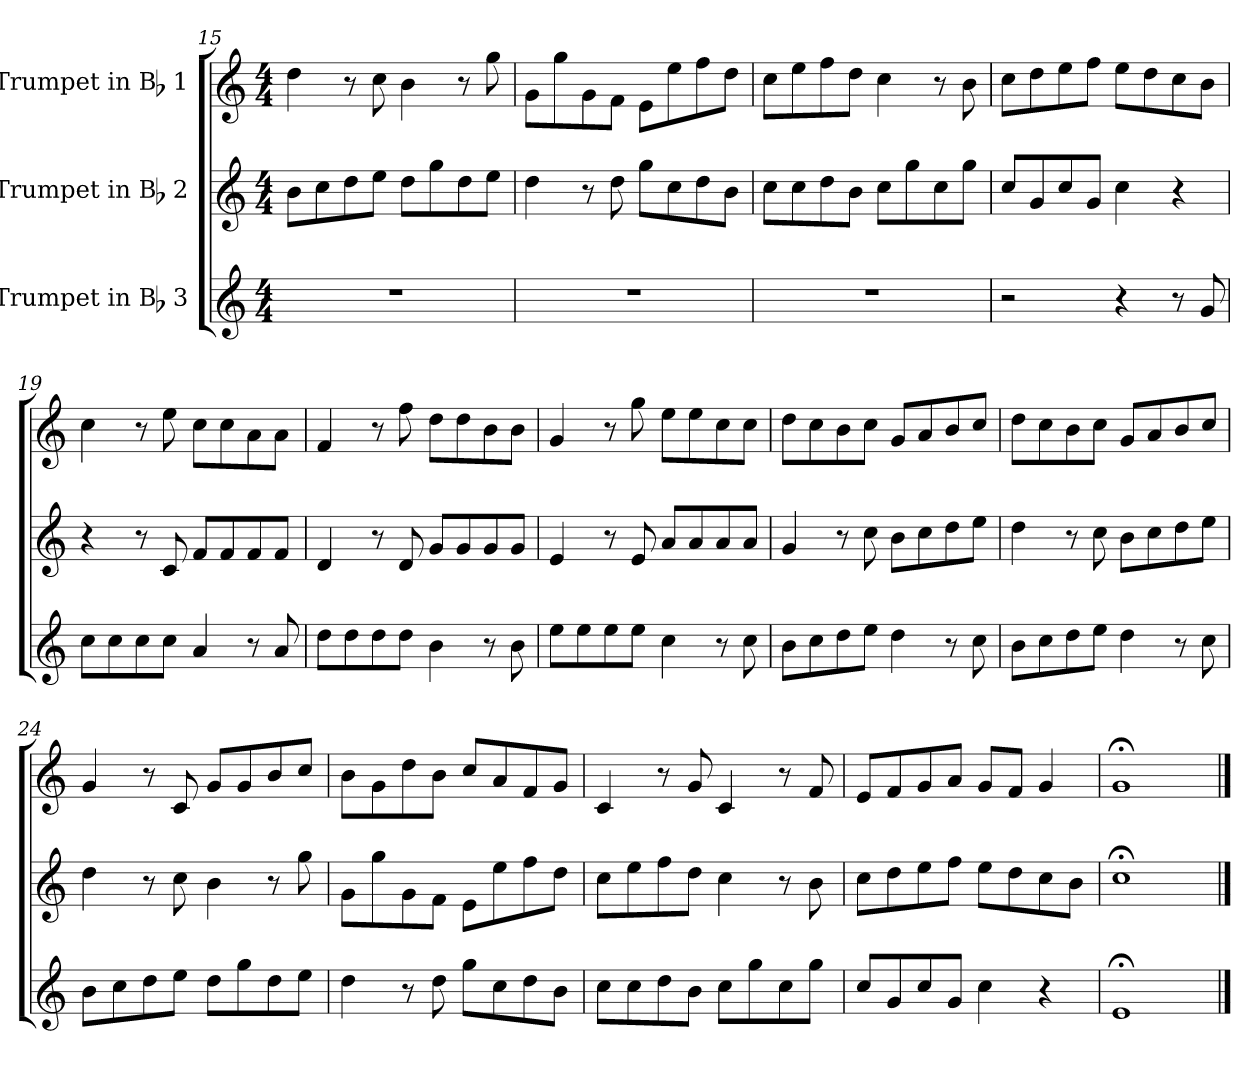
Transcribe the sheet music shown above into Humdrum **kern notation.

**kern	**kern	**kern
*part3	*part2	*part1
*staff3	*staff2	*staff1
*I"Trumpet in Bb 3	*I"Trumpet in Bb 2	*I"Trumpet in Bb 1
*clefG2	*clefG2	*clefG2
*ITrd1c2	*ITrd1c2	*ITrd1c2
*k[b-e-]	*k[b-e-]	*k[b-e-]
*B-:	*B-:	*B-:
*M4/4	*M4/4	*M4/4
=15	=15	=15
1r	8a\L	4cc\
.	8b-\	.
.	8cc\	8r
.	8dd\J	8b-\
.	8cc\L	4a\
.	8ff\	.
.	8cc\	8r
.	8dd\J	8ff\
=16	=16	=16
1r	4cc\	8f\L
.	.	8ff\
.	8r	8f\
.	8cc\	8e-\J
.	8ff\L	8d\L
.	8b-\	8dd\
.	8cc\	8ee-\
.	8a\J	8cc\J
=17	=17	=17
1r	8b-\L	8b-\L
.	8b-\	8dd\
.	8cc\	8ee-\
.	8a\J	8cc\J
.	8b-\L	4b-\
.	8ff\	.
.	8b-\	8r
.	8ff\J	8a\
=18	=18	=18
2r	8b-/L	8b-\L
.	8f/	8cc\
.	8b-/	8dd\
.	8f/J	8ee-\J
4r	4b-\	8dd\L
.	.	8cc\
8r	4r	8b-\
8f/	.	8a\J
!!LO:LB:g=z
=19	=19	=19
8b-\L	4r	4b-\
8b-\	.	.
8b-\	8r	8r
8b-\J	8B-/	8dd\
4g/	8e-/L	8b-\L
.	8e-/	8b-\
8r	8e-/	8g\
8g/	8e-/J	8g\J
=20	=20	=20
8cc\L	4c/	4e-/
8cc\	.	.
8cc\	8r	8r
8cc\J	8c/	8ee-\
4a\	8f/L	8cc\L
.	8f/	8cc\
8r	8f/	8a\
8a\	8f/J	8a\J
=21	=21	=21
8dd\L	4d/	4f/
8dd\	.	.
8dd\	8r	8r
8dd\J	8d/	8ff\
4b-\	8g/L	8dd\L
.	8g/	8dd\
8r	8g/	8b-\
8b-\	8g/J	8b-\J
=22	=22	=22
8a\L	4f/	8cc\L
8b-\	.	8b-\
8cc\	8r	8a\
8dd\J	8b-\	8b-\J
4cc\	8a\L	8f/L
.	8b-\	8g/
8r	8cc\	8a/
8b-\	8dd\J	8b-/J
=23	=23	=23
8a\L	4cc\	8cc\L
8b-\	.	8b-\
8cc\	8r	8a\
8dd\J	8b-\	8b-\J
4cc\	8a\L	8f/L
.	8b-\	8g/
8r	8cc\	8a/
8b-\	8dd\J	8b-/J
!!LO:LB:g=z
=24	=24	=24
8a\L	4cc\	4f/
8b-\	.	.
8cc\	8r	8r
8dd\J	8b-\	8B-/
8cc\L	4a\	8f/L
8ff\	.	8f/
8cc\	8r	8a/
8dd\J	8ff\	8b-/J
=25	=25	=25
4cc\	8f\L	8a\L
.	8ff\	8f\
8r	8f\	8cc\
8cc\	8e-\J	8a\J
8ff\L	8d\L	8b-/L
8b-\	8dd\	8g/
8cc\	8ee-\	8e-/
8a\J	8cc\J	8f/J
=26	=26	=26
8b-\L	8b-\L	4B-/
8b-\	8dd\	.
8cc\	8ee-\	8r
8a\J	8cc\J	8f/
8b-\L	4b-\	4B-/
8ff\	.	.
8b-\	8r	8r
8ff\J	8a\	8e-/
=27	=27	=27
8b-/L	8b-\L	8d/L
8f/	8cc\	8e-/
8b-/	8dd\	8f/
8f/J	8ee-\J	8g/J
4b-\	8dd\L	8f/L
.	8cc\	8e-/J
4r	8b-\	4f/
.	8a\J	.
=28	=28	=28
1d;<	1b-;<	1f;<
==	==	==
*-	*-	*-
